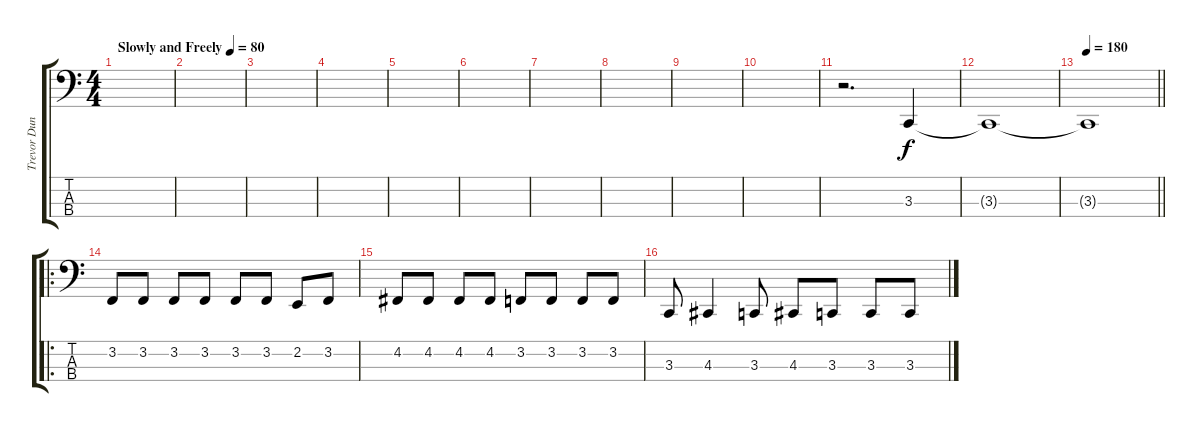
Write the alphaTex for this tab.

\track ("Trevor Dunn" "Trevor Dun") {instrument electricbassfinger}
\staff {score tabs}
\tuning (G1 D1 A0 E0) {hide}
\ts (4 4)
\tempo (80 "Slowly and Freely")
\clef f4
\ks c
|
|
|
|
|
|
|
|
|
|
r.2{d} 3.3.4 |
3.3{t}.1 |
\tempo 180
\barLineRight lightlight
3.3{t}.1 |
\ro
3.2.8 3.2.8 3.2.8 3.2.8 3.2.8 3.2.8 2.2.8 3.2.8 |
4.2.8 4.2.8 4.2.8 4.2.8 3.2.8 3.2.8 3.2.8 3.2.8 |
3.3.8 4.3.4 3.3.8 4.3.8 3.3.8 3.3.8 3.3.8
